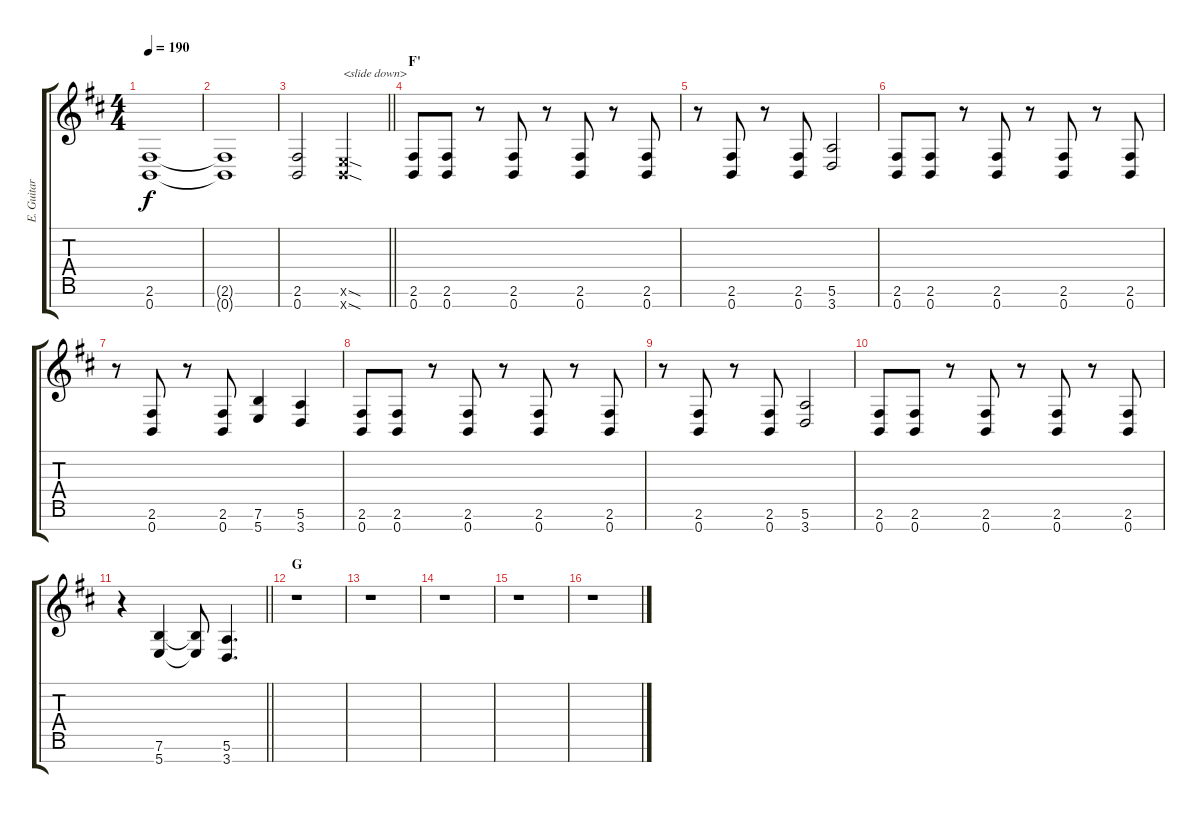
\track ("E. Guitar I" "E. Guitar ") {instrument overdrivenguitar}
\staff {score tabs}
\tuning (E4 B3 G3 D3 A2 E2 B1) {hide}
\ts (4 4)
\tempo 190
\clef g2
\ks d
(2.6{t} 0.7{t}).1{dy f} |
(2.6{t} 0.7{t}).1 |
\barLineRight lightlight
(2.6 0.7).2 (0.6{sod x} 0.7{sod x}).2{txt "<slide down>"} |
\section ("" "F'")
(2.6 0.7).8 (2.6 0.7).8 r.8 (2.6 0.7).8 r.8 (2.6 0.7).8 r.8 (2.6 0.7).8 |
r.8 (2.6 0.7).8 r.8 (2.6 0.7).8 (5.6 3.7).2 |
(2.6 0.7).8 (2.6 0.7).8 r.8 (2.6 0.7).8 r.8 (2.6 0.7).8 r.8 (2.6 0.7).8 |
r.8 (2.6 0.7).8 r.8 (2.6 0.7).8 (7.6 5.7).4 (5.6 3.7).4 |
(2.6 0.7).8 (2.6 0.7).8 r.8 (2.6 0.7).8 r.8 (2.6 0.7).8 r.8 (2.6 0.7).8 |
r.8 (2.6 0.7).8 r.8 (2.6 0.7).8 (5.6 3.7).2 |
(2.6 0.7).8 (2.6 0.7).8 r.8 (2.6 0.7).8 r.8 (2.6 0.7).8 r.8 (2.6 0.7).8 |
\barLineRight lightlight
r.4 (7.6 5.7).4 (7.6{t} 5.7{t}).8 (5.6 3.7).4{d} |
\section ("" "G")
r.1 |
r.1 |
r.1 |
r.1 |
r.1
